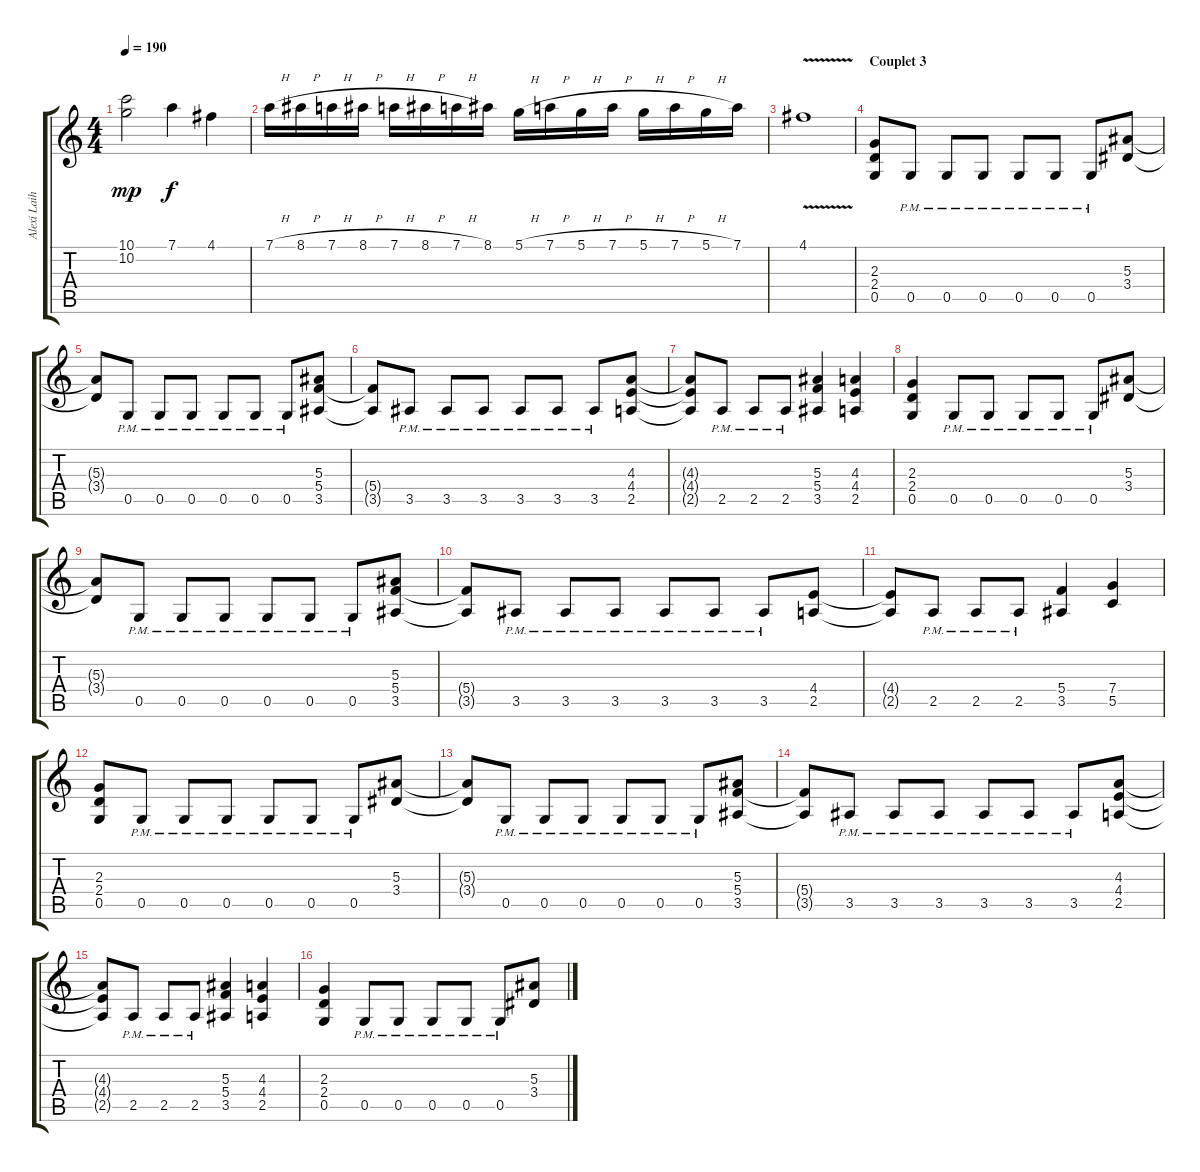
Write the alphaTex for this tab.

\track ("Alexi Laiho (Lead Guitar)" "Alexi Laih") {instrument overdrivenguitar}
\staff {score tabs}
\tuning (D4 A3 F3 C3 G2 D2) {hide}
\ts (4 4)
\tempo 190
\clef g2
\ks c
(10.1 10.2).2{dy mp} 7.1.4{dy f} 4.1.4 |
7.1{h}.16 8.1{h}.16 7.1{h}.16 8.1{h}.16 7.1{h}.16 8.1{h}.16 7.1{h}.16 8.1.16 5.1{h}.16 7.1{h}.16 5.1{h}.16 7.1{h}.16 5.1{h}.16 7.1{h}.16 5.1{h}.16 7.1.16 |
4.1{v}.1 |
\section ("" "Couplet 3")
(2.3 2.4 0.5).8 0.5{pm}.8 0.5{pm}.8 0.5{pm}.8 0.5{pm}.8 0.5{pm}.8 0.5{pm}.8 (5.3 3.4).8 |
(5.3{t} 3.4{t}).8 0.5{pm}.8 0.5{pm}.8 0.5{pm}.8 0.5{pm}.8 0.5{pm}.8 0.5{pm}.8 (5.3 5.4 3.5).8 |
(5.4{t} 3.5{t}).8 3.5{pm}.8 3.5{pm}.8 3.5{pm}.8 3.5{pm}.8 3.5{pm}.8 3.5{pm}.8 (4.3 4.4 2.5).8 |
(4.3{t} 4.4{t} 2.5{t}).8 2.5{pm}.8 2.5{pm}.8 2.5{pm}.8 (5.3 5.4 3.5).4 (4.3 4.4 2.5).4 |
(2.3 2.4 0.5).4 0.5{pm}.8 0.5{pm}.8 0.5{pm}.8 0.5{pm}.8 0.5{pm}.8 (5.3 3.4).8 |
(5.3{t} 3.4{t}).8 0.5{pm}.8 0.5{pm}.8 0.5{pm}.8 0.5{pm}.8 0.5{pm}.8 0.5{pm}.8 (5.3 5.4 3.5).8 |
(5.4{t} 3.5{t}).8 3.5{pm}.8 3.5{pm}.8 3.5{pm}.8 3.5{pm}.8 3.5{pm}.8 3.5{pm}.8 (4.4 2.5).8 |
(4.4{t} 2.5{t}).8 2.5{pm}.8 2.5{pm}.8 2.5{pm}.8 (5.4 3.5).4 (7.4 5.5).4 |
(2.3 2.4 0.5).8 0.5{pm}.8 0.5{pm}.8 0.5{pm}.8 0.5{pm}.8 0.5{pm}.8 0.5{pm}.8 (5.3 3.4).8 |
(5.3{t} 3.4{t}).8 0.5{pm}.8 0.5{pm}.8 0.5{pm}.8 0.5{pm}.8 0.5{pm}.8 0.5{pm}.8 (5.3 5.4 3.5).8 |
(5.4{t} 3.5{t}).8 3.5{pm}.8 3.5{pm}.8 3.5{pm}.8 3.5{pm}.8 3.5{pm}.8 3.5{pm}.8 (4.3 4.4 2.5).8 |
(4.3{t} 4.4{t} 2.5{t}).8 2.5{pm}.8 2.5{pm}.8 2.5{pm}.8 (5.3 5.4 3.5).4 (4.3 4.4 2.5).4 |
(2.3 2.4 0.5).4 0.5{pm}.8 0.5{pm}.8 0.5{pm}.8 0.5{pm}.8 0.5{pm}.8 (5.3 3.4).8
